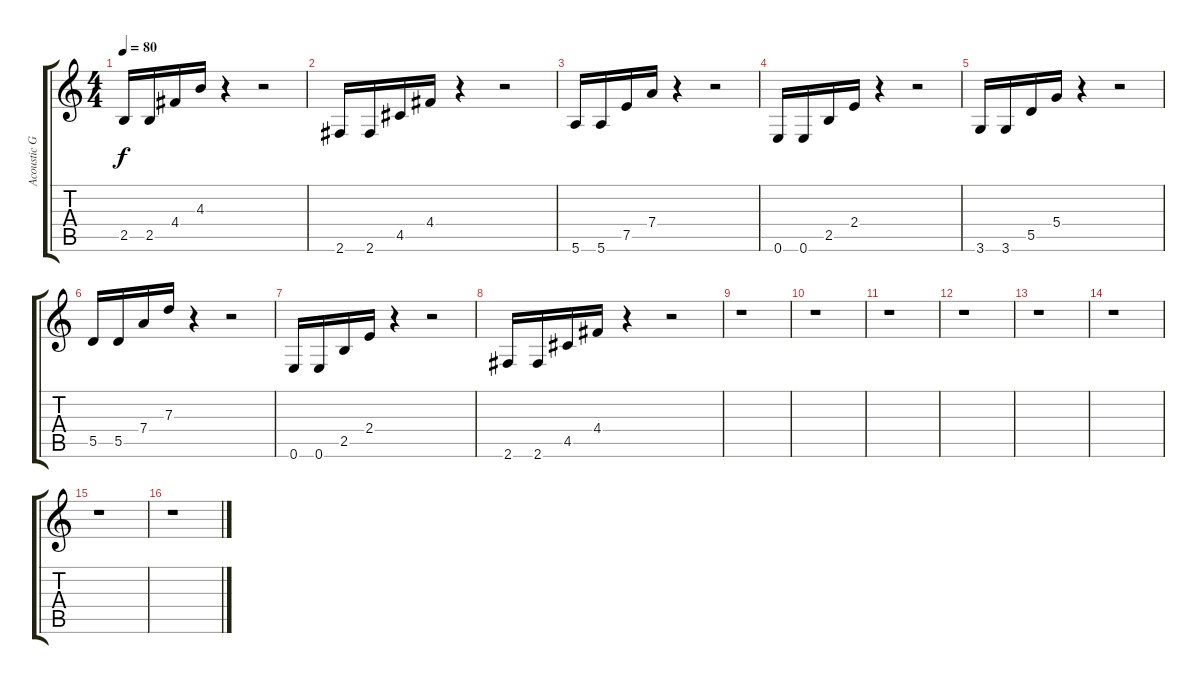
\track ("Acoustic Guitar" "Acoustic G") {instrument acousticguitarsteel}
\staff {score tabs}
\tuning (E4 B3 G3 D3 A2 E2) {hide}
\ts (4 4)
\tempo 80
\clef g2
\ks c
2.5.16{dy f} 2.5.16 4.4.16 4.3.16 r.4 r.2 |
2.6.16 2.6.16 4.5.16 4.4.16 r.4 r.2 |
5.6.16 5.6.16 7.5.16 7.4.16 r.4 r.2 |
0.6.16 0.6.16 2.5.16 2.4.16 r.4 r.2 |
3.6.16 3.6.16 5.5.16 5.4.16 r.4 r.2 |
5.5.16 5.5.16 7.4.16 7.3.16 r.4 r.2 |
0.6.16 0.6.16 2.5.16 2.4.16 r.4 r.2 |
2.6.16 2.6.16 4.5.16 4.4.16 r.4 r.2 |
r.1 |
r.1 |
r.1 |
r.1 |
r.1 |
r.1 |
r.1 |
r.1
